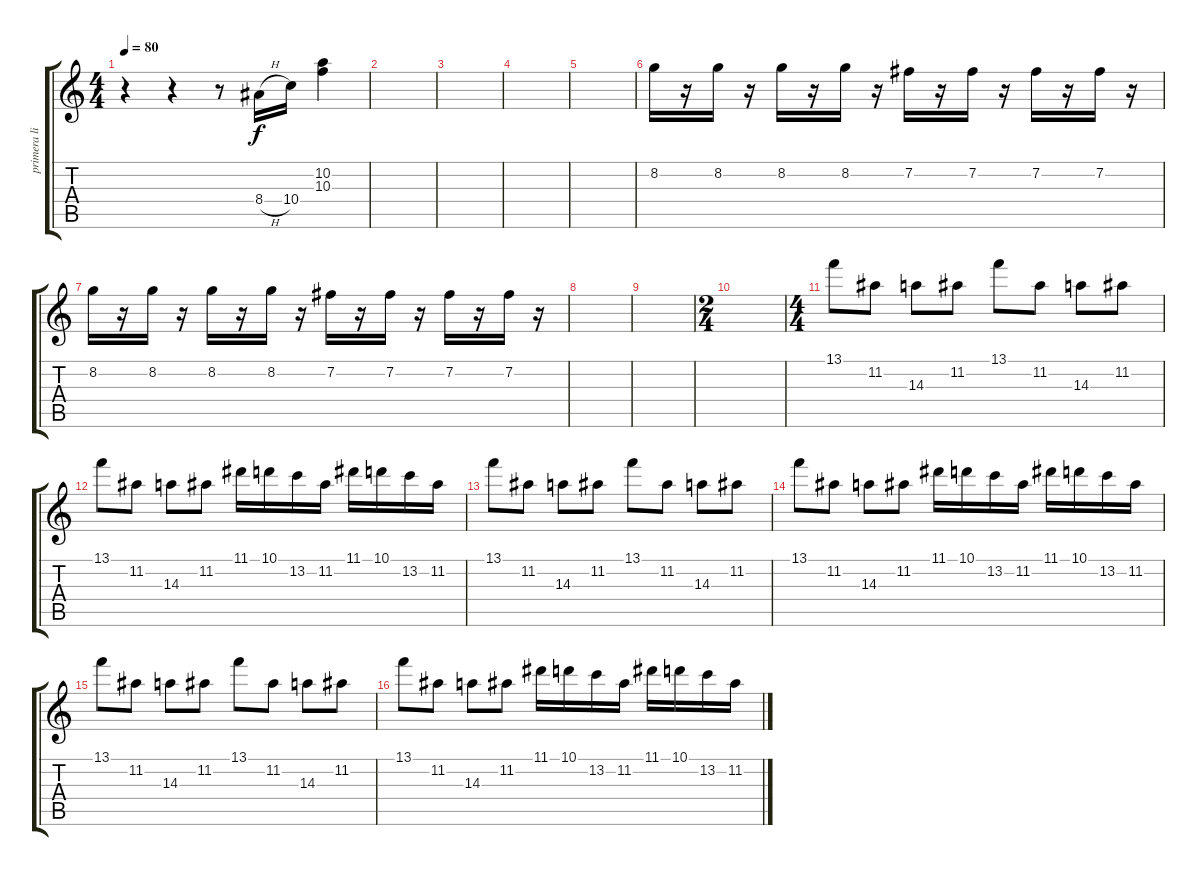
\track ("primera lira" "primera li") {instrument overdrivenguitar}
\staff {score tabs}
\tuning (E4 B3 G3 D3 A2 E2) {hide}
\ts (4 4)
\tempo 80
\clef g2
\ks c
r.4{dy f} r.4 r.8 8.4{h}.16 10.4.16 (10.2 10.3).4 |
|
|
|
|
8.2.16 r.16 8.2.16 r.16 8.2.16 r.16 8.2.16 r.16 7.2.16 r.16 7.2.16 r.16 7.2.16 r.16 7.2.16 r.16 |
8.2.16 r.16 8.2.16 r.16 8.2.16 r.16 8.2.16 r.16 7.2.16 r.16 7.2.16 r.16 7.2.16 r.16 7.2.16 r.16 |
|
|
\ts (2 4)
|
\ts (4 4)
13.1.8 11.2.8 14.3.8 11.2.8 13.1.8 11.2.8 14.3.8 11.2.8 |
13.1.8 11.2.8 14.3.8 11.2.8 11.1.16 10.1.16 13.2.16 11.2.16 11.1.16 10.1.16 13.2.16 11.2.16 |
13.1.8 11.2.8 14.3.8 11.2.8 13.1.8 11.2.8 14.3.8 11.2.8 |
13.1.8 11.2.8 14.3.8 11.2.8 11.1.16 10.1.16 13.2.16 11.2.16 11.1.16 10.1.16 13.2.16 11.2.16 |
13.1.8 11.2.8 14.3.8 11.2.8 13.1.8 11.2.8 14.3.8 11.2.8 |
13.1.8 11.2.8 14.3.8 11.2.8 11.1.16 10.1.16 13.2.16 11.2.16 11.1.16 10.1.16 13.2.16 11.2.16
